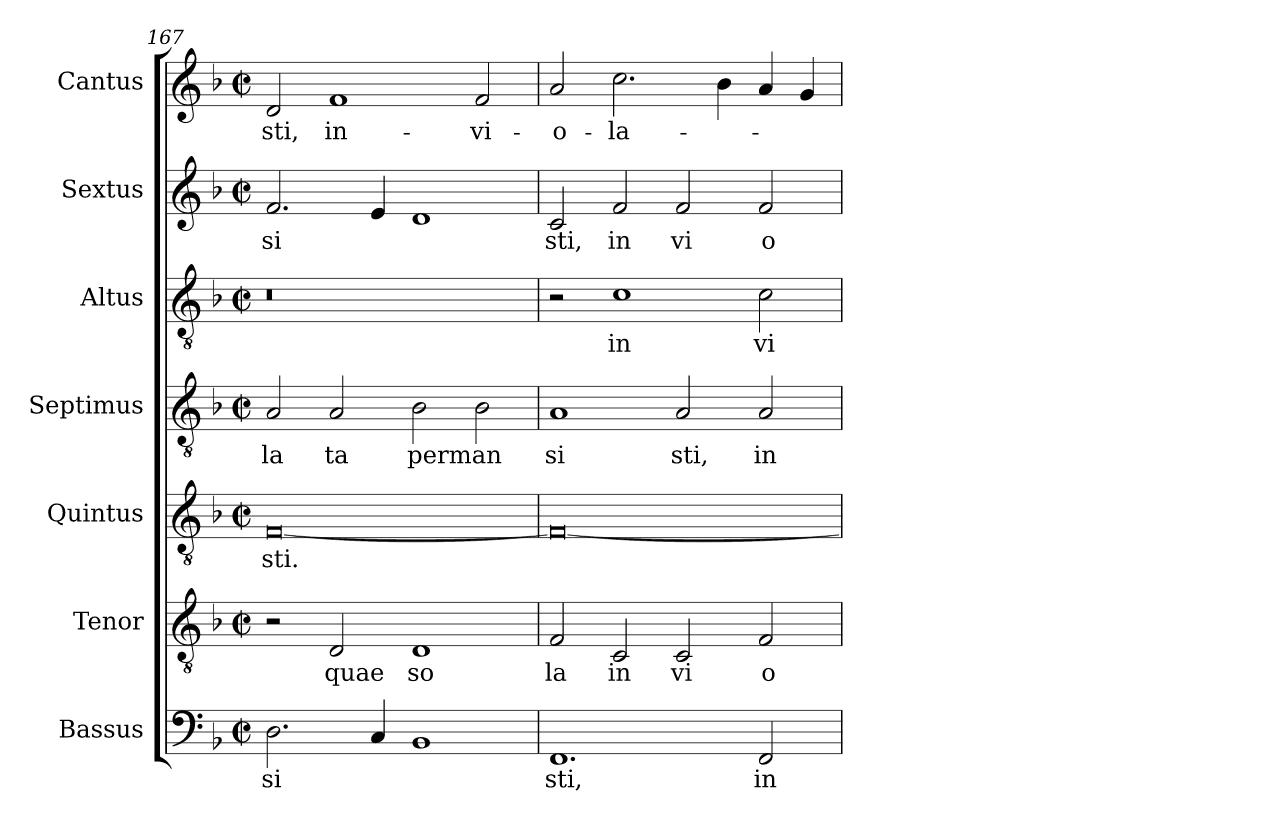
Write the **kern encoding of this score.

**kern	**text	**kern	**text	**kern	**text	**kern	**text	**kern	**text	**kern	**text	**kern	**text
*part7	*part7	*part6	*part6	*part5	*part5	*part4	*part4	*part3	*part3	*part2	*part2	*part1	*part1
*staff7	*staff7	*staff6	*staff6	*staff5	*staff5	*staff4	*staff4	*staff3	*staff3	*staff2	*staff2	*staff1	*staff1
*I"Bassus	*	*I"Tenor	*	*I"Quintus	*	*I"Septimus	*	*I"Altus	*	*I"Sextus	*	*I"Cantus	*
*clefF4	*	*clefGv2	*	*clefGv2	*	*clefGv2	*	*clefGv2	*	*clefG2	*	*clefG2	*
*k[b-]	*	*k[b-]	*	*k[b-]	*	*k[b-]	*	*k[b-]	*	*k[b-]	*	*k[b-]	*
*F:	*	*F:	*	*F:	*	*F:	*	*F:	*	*F:	*	*F:	*
*M2/2	*	*M2/2	*	*M2/2	*	*M2/2	*	*M2/2	*	*M2/2	*	*M2/2	*
*met(c|)	*	*met(c|)	*	*met(c|)	*	*met(c|)	*	*met(c|)	*	*met(c|)	*	*met(c|)	*
=167	=167	=167	=167	=167	=167	=167	=167	=167	=167	=167	=167	=167	=167
!	!LO:LY:b:cj	!	!	!	!LO:LY:b:cj	!	!LO:LY:b:cj	!	!	!	!LO:LY:b:cj	!	!LO:LY:b:cj
2.D\	si	2r	.	[<0F	-sti.	2A/	la	0r	.	2.f/	si	2d/	-sti,
!	!	!	!LO:LY:b:cj	!	!	!	!LO:LY:b:cj	!	!	!	!	!	!LO:LY:b:cj
.	.	2D/	quae	.	.	2A/	ta	.	.	.	.	1f	in-
4C/	.	.	.	.	.	.	.	.	.	4e/	.	.	.
!	!	!	!LO:LY:b:cj	!	!	!	!LO:LY:b	!	!	!	!	!	!
1BB-	.	1D	so	.	.	2B-\	perman	.	.	1d	.	.	.
!	!	!	!	!	!	!	!	!	!	!	!	!	!LO:LY:b:cj
.	.	.	.	.	.	2B-\	.	.	.	.	.	2f/	-vi-
=168	=168	=168	=168	=168	=168	=168	=168	=168	=168	=168	=168	=168	=168
!	!LO:LY:b:cj	!	!LO:LY:b:cj	!	!	!	!LO:LY:b:cj	!	!	!	!LO:LY:b:cj	!	!LO:LY:b:cj
1.FF	sti,	2F/	la	0F_<	.	1A	si	2r	.	2c/	sti,	2a/	-o-
!	!	!	!LO:LY:b:cj	!	!	!	!	!	!LO:LY:b:cj	!	!LO:LY:b:cj	!	!LO:LY:b:cj
.	.	2C/	in	.	.	.	.	1c	in	2f/	in	2.cc\	-la-
!	!	!	!LO:LY:b:cj	!	!	!	!LO:LY:b:cj	!	!	!	!LO:LY:b:cj	!	!
.	.	2C/	vi	.	.	2A/	sti,	.	.	2f/	vi	.	.
.	.	.	.	.	.	.	.	.	.	.	.	4b-\	.
!	!LO:LY:b:cj	!	!LO:LY:b:cj	!	!	!	!LO:LY:b:cj	!	!LO:LY:b:cj	!	!LO:LY:b:cj	!	!
2FF/	in	2F/	o	.	.	2A/	in	2c\	vi	2f/	o	4a/	.
.	.	.	.	.	.	.	.	.	.	.	.	4g/	.
=	=	=	=	=	=	=	=	=	=	=	=	=	=
*-	*-	*-	*-	*-	*-	*-	*-	*-	*-	*-	*-	*-	*-
